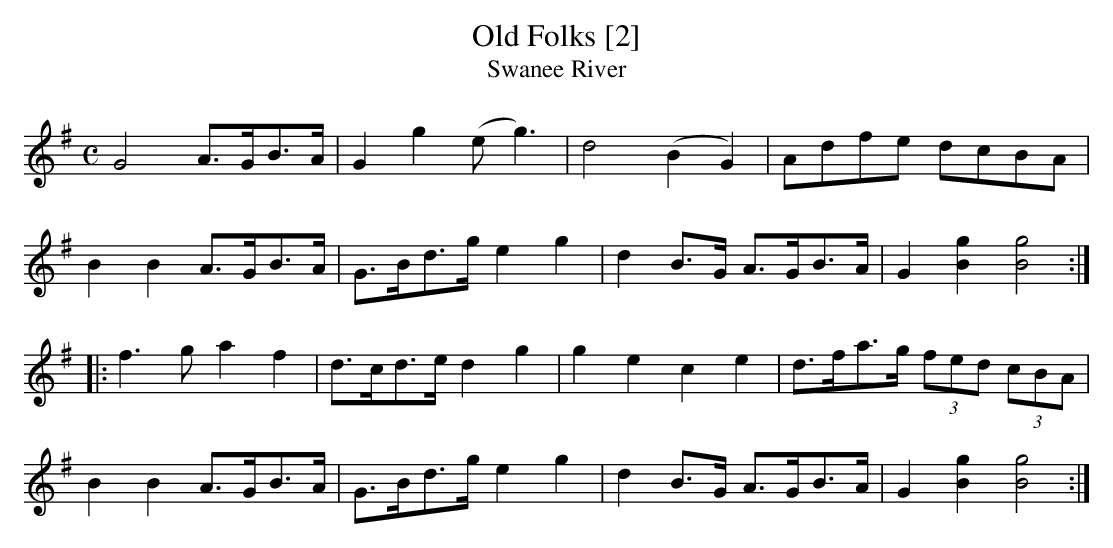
X:1
T:Old Folks [2]
T:Swanee River
M:C
L:1/8
K:G
G4 A>GB>A|G2g2 (eg3)|d4 (B2G2)|Adfe dcBA|
B2B2 A>GB>A|G>Bd>g e2g2|d2 B>G A>GB>A|G2 [B2g2][B4g4]:|
|:f3g a2f2|d>cd>e d2g2|g2e2c2e2|d>fa>g (3fed (3cBA|
B2B2 A>GB>A|G>Bd>g e2g2|d2 B>G A>GB>A|G2 [B2g2][B4g4]:|]
